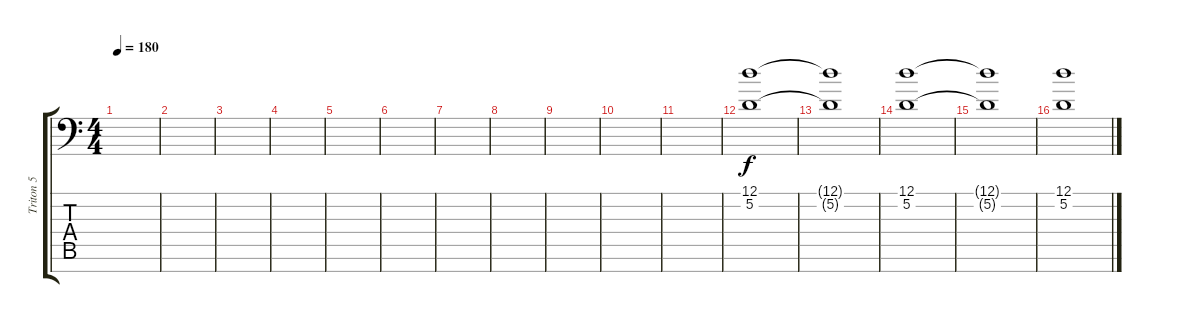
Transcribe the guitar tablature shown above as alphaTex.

\track ("Triton 5" "Triton 5") {instrument tubularbells}
\staff {score tabs}
\tuning (D4 A3 F3 C3 G2 D2 A1) {hide}
\ts (4 4)
\tempo 180
\clef f4
\ks c
|
|
|
|
|
|
|
|
|
|
|
(12.1 5.2).1 |
(12.1{t} 5.2{t}).1 |
(12.1 5.2).1 |
(12.1{t} 5.2{t}).1 |
(12.1 5.2).1
